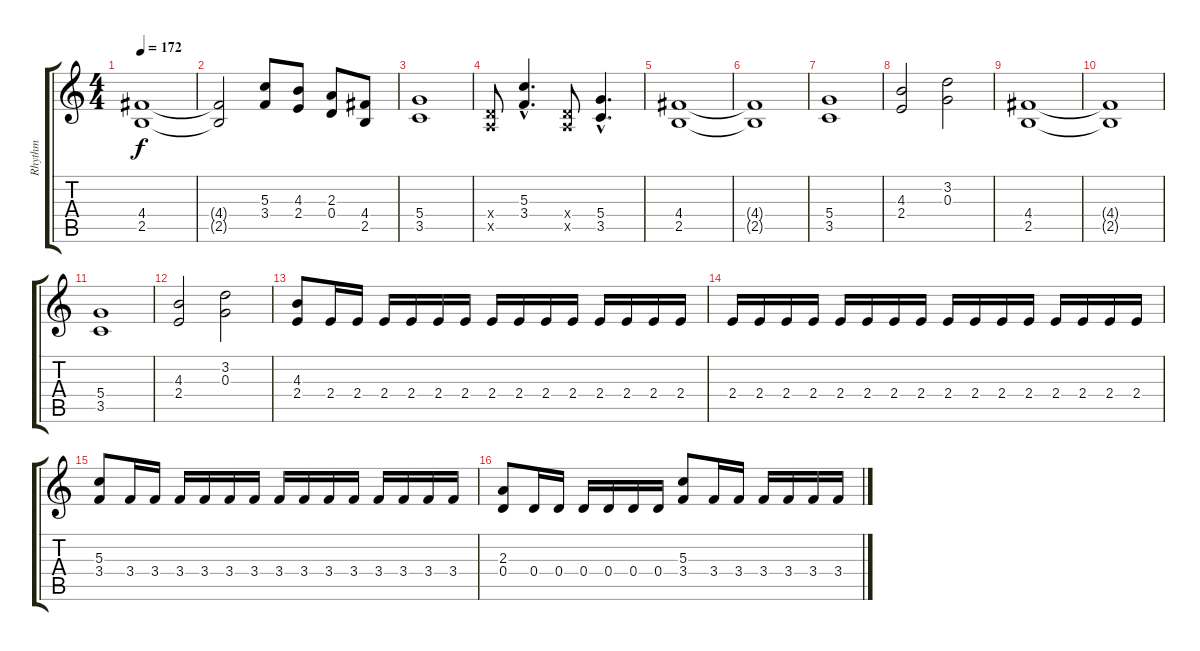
\track ("Rhythm" "Rhythm") {instrument distortionguitar}
\staff {score tabs}
\tuning (E4 B3 G3 D3 A2 E2) {hide}
\ts (4 4)
\tempo 172
\clef g2
\ks c
(4.4 2.5).1{dy f} |
(4.4{t} 2.5{t}).2 (5.3 3.4).8 (4.3 2.4).8 (2.3 0.4).8 (4.4 2.5).8 |
(5.4 3.5).1 |
(0.4{x} 0.5{x}).8 (5.3{hac} 3.4{hac}).4{d} (0.4{x} 0.5{x}).8 (5.4{hac} 3.5{hac}).4{d} |
(4.4 2.5).1 |
(4.4{t} 2.5{t}).1 |
(5.4 3.5).1 |
(4.3 2.4).2 (3.2 0.3).2 |
(4.4 2.5).1 |
(4.4{t} 2.5{t}).1 |
(5.4 3.5).1 |
(4.3 2.4).2 (3.2 0.3).2 |
(4.3 2.4).8 2.4.16 2.4.16 2.4.16 2.4.16 2.4.16 2.4.16 2.4.16 2.4.16 2.4.16 2.4.16 2.4.16 2.4.16 2.4.16 2.4.16 |
2.4.16 2.4.16 2.4.16 2.4.16 2.4.16 2.4.16 2.4.16 2.4.16 2.4.16 2.4.16 2.4.16 2.4.16 2.4.16 2.4.16 2.4.16 2.4.16 |
(5.3 3.4).8 3.4.16 3.4.16 3.4.16 3.4.16 3.4.16 3.4.16 3.4.16 3.4.16 3.4.16 3.4.16 3.4.16 3.4.16 3.4.16 3.4.16 |
(2.3 0.4).8 0.4.16 0.4.16 0.4.16 0.4.16 0.4.16 0.4.16 (5.3 3.4).8 3.4.16 3.4.16 3.4.16 3.4.16 3.4.16 3.4.16
